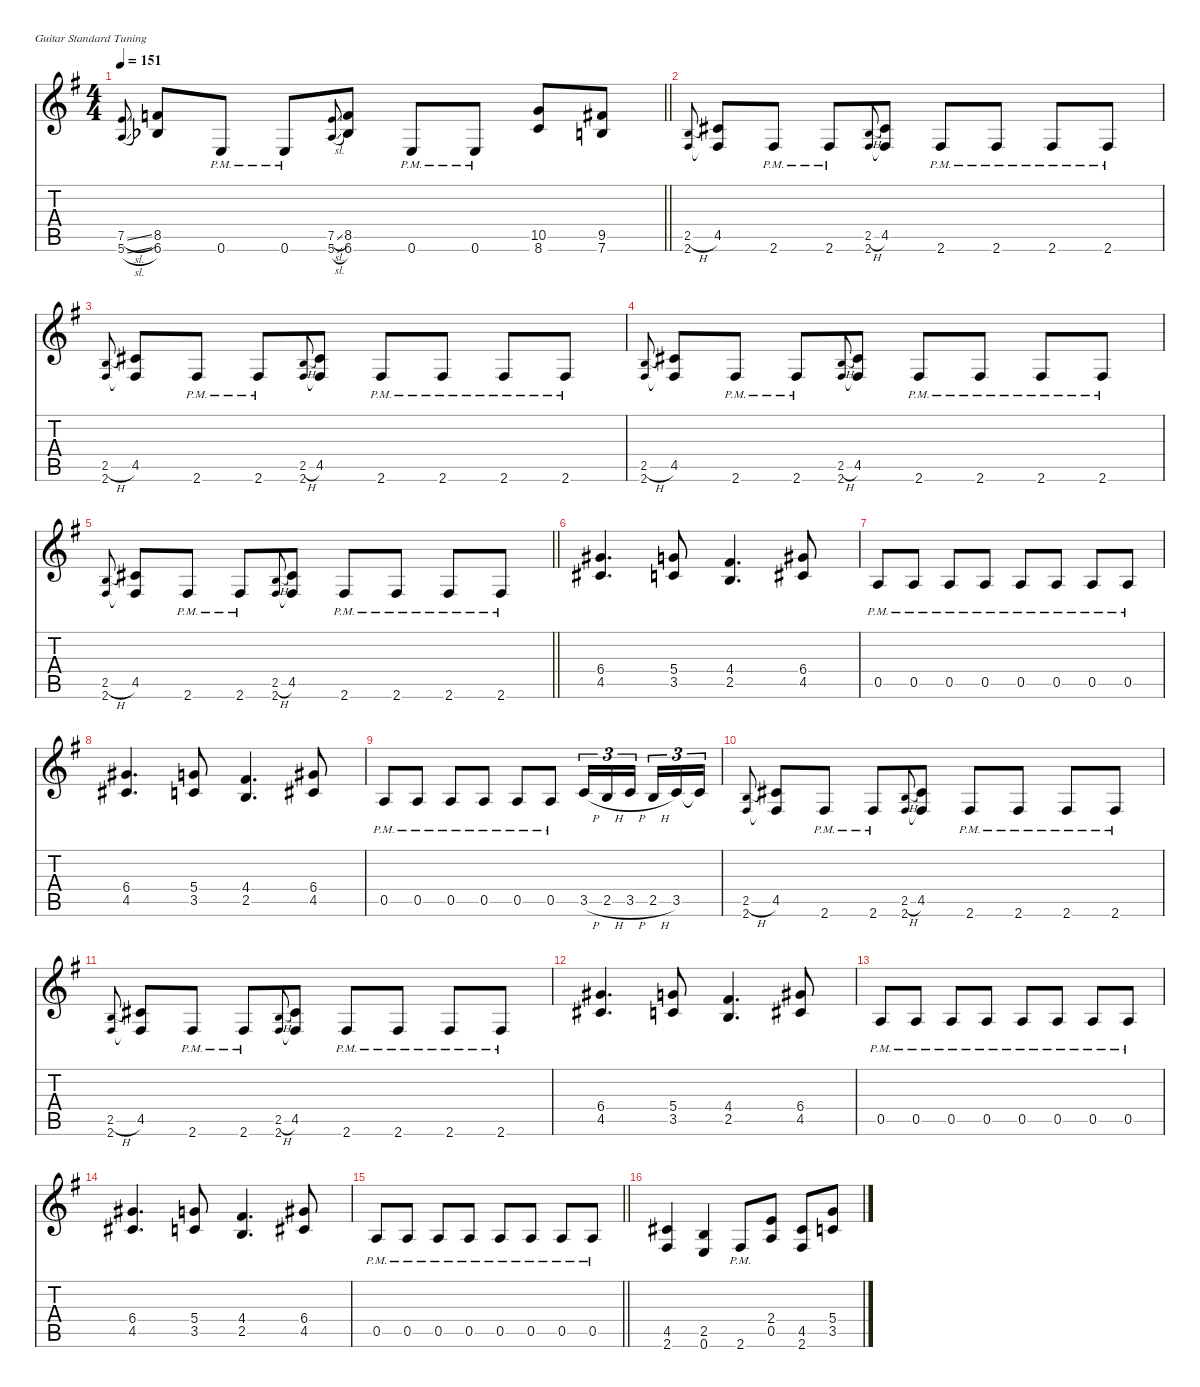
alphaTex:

\defaultSystemsLayout 4
\hideDynamics
\bracketExtendMode nobrackets
\singleTrackTrackNamePolicy hidden
\multiTrackTrackNamePolicy hidden
\otherSystemsTrackNameOrientation horizontal
\track ("Guitar 1" "dist.guit.") {defaultSystemsLayout 8 mute instrument distortionguitar}
\staff {score tabs}
\tuning (E4 B3 G3 D3 A2 E2)
\ts (4 4)
\tempo 151
\clef g2
\barLineRight lightlight
\ks eminor
(7.5{sl acc forcenatural} 5.6{sl acc forcenatural}).8{gr onbeat dy f beam Up} (8.5{acc forcenatural} 6.6{acc b}).8{beam Up} 0.6{pm acc forcenatural}.8{beam Up} 0.6{pm acc forcenatural}.8{beam Up} (7.5{sl acc forcenatural} 5.6{sl acc forcenatural}).8{gr onbeat beam Up} (8.5{acc forcenatural} 6.6{acc b}).8{beam Up} 0.6{pm acc forcenatural}.8{beam Up} 0.6{pm acc forcenatural}.8{beam Up} (10.5{acc forcenatural} 8.6{acc forcenatural}).8{beam Up} (9.5{acc #} 7.6{acc forcenatural}).8{beam Up} |
(2.5{h acc forcenatural} 2.6{acc #}).8{gr onbeat beam Up} (4.5{acc #} 2.6{t acc #}).8{beam Up} 2.6{pm acc #}.8{beam Up} 2.6{pm acc #}.8{beam Up} (2.5{h acc forcenatural} 2.6{acc #}).8{gr onbeat beam Up} (4.5{acc #} 2.6{t acc #}).8{beam Up} 2.6{pm acc #}.8{beam Up} 2.6{pm acc #}.8{beam Up} 2.6{pm acc #}.8{beam Up} 2.6{pm acc #}.8{beam Up} |
(2.5{h acc forcenatural} 2.6{acc #}).8{gr onbeat beam Up} (4.5{acc #} 2.6{t acc #}).8{beam Up} 2.6{pm acc #}.8{beam Up} 2.6{pm acc #}.8{beam Up} (2.5{h acc forcenatural} 2.6{acc #}).8{gr onbeat beam Up} (4.5{acc #} 2.6{t acc #}).8{beam Up} 2.6{pm acc #}.8{beam Up} 2.6{pm acc #}.8{beam Up} 2.6{pm acc #}.8{beam Up} 2.6{pm acc #}.8{beam Up} |
(2.5{h acc forcenatural} 2.6{acc #}).8{gr onbeat beam Up} (4.5{acc #} 2.6{t acc #}).8{beam Up} 2.6{pm acc #}.8{beam Up} 2.6{pm acc #}.8{beam Up} (2.5{h acc forcenatural} 2.6{acc #}).8{gr onbeat beam Up} (4.5{acc #} 2.6{t acc #}).8{beam Up} 2.6{pm acc #}.8{beam Up} 2.6{pm acc #}.8{beam Up} 2.6{pm acc #}.8{beam Up} 2.6{pm acc #}.8{beam Up} |
\barLineRight lightlight
(2.5{h acc forcenatural} 2.6{acc #}).8{gr onbeat beam Up} (4.5{acc #} 2.6{t acc #}).8{beam Up} 2.6{pm acc #}.8{beam Up} 2.6{pm acc #}.8{beam Up} (2.5{h acc forcenatural} 2.6{acc #}).8{gr onbeat beam Up} (4.5{acc #} 2.6{t acc #}).8{beam Up} 2.6{pm acc #}.8{beam Up} 2.6{pm acc #}.8{beam Up} 2.6{pm acc #}.8{beam Up} 2.6{pm acc #}.8{beam Up} |
(6.4{acc #} 4.5{acc #}).4{d beam Up} (5.4{acc forcenatural} 3.5{acc forcenatural}).8{beam Up} (4.4{acc #} 2.5{acc forcenatural}).4{d beam Up} (6.4{acc #} 4.5{acc #}).8{beam Up} |
0.5{pm acc forcenatural}.8{beam Up} 0.5{pm acc forcenatural}.8{beam Up} 0.5{pm acc forcenatural}.8{beam Up} 0.5{pm acc forcenatural}.8{beam Up} 0.5{pm acc forcenatural}.8{beam Up} 0.5{pm acc forcenatural}.8{beam Up} 0.5{pm acc forcenatural}.8{beam Up} 0.5{pm acc forcenatural}.8{beam Up} |
(6.4{acc #} 4.5{acc #}).4{d beam Up} (5.4{acc forcenatural} 3.5{acc forcenatural}).8{beam Up} (4.4{acc #} 2.5{acc forcenatural}).4{d beam Up} (6.4{acc #} 4.5{acc #}).8{beam Up} |
0.5{pm acc forcenatural}.8{beam Up} 0.5{pm acc forcenatural}.8{beam Up} 0.5{pm acc forcenatural}.8{beam Up} 0.5{pm acc forcenatural}.8{beam Up} 0.5{pm acc forcenatural}.8{beam Up} 0.5{pm acc forcenatural}.8{beam Up} 3.5{h acc forcenatural}.16{tu (3 2) beam Up} 2.5{h acc forcenatural}.16{tu (3 2) beam Up} 3.5{h acc forcenatural}.16{tu (3 2) beam Up} 2.5{h acc forcenatural}.16{tu (3 2) beam Up} 3.5{acc forcenatural}.16{tu (3 2) beam Up} 3.5{t acc forcenatural}.16{tu (3 2) beam Up} |
(2.5{h acc forcenatural} 2.6{acc #}).8{gr onbeat beam Up} (4.5{acc #} 2.6{t acc #}).8{beam Up} 2.6{pm acc #}.8{beam Up} 2.6{pm acc #}.8{beam Up} (2.5{h acc forcenatural} 2.6{acc #}).8{gr onbeat beam Up} (4.5{acc #} 2.6{t acc #}).8{beam Up} 2.6{pm acc #}.8{beam Up} 2.6{pm acc #}.8{beam Up} 2.6{pm acc #}.8{beam Up} 2.6{pm acc #}.8{beam Up} |
(2.5{h acc forcenatural} 2.6{acc #}).8{gr onbeat beam Up} (4.5{acc #} 2.6{t acc #}).8{beam Up} 2.6{pm acc #}.8{beam Up} 2.6{pm acc #}.8{beam Up} (2.5{h acc forcenatural} 2.6{acc #}).8{gr onbeat beam Up} (4.5{acc #} 2.6{t acc #}).8{beam Up} 2.6{pm acc #}.8{beam Up} 2.6{pm acc #}.8{beam Up} 2.6{pm acc #}.8{beam Up} 2.6{pm acc #}.8{beam Up} |
(6.4{acc #} 4.5{acc #}).4{d beam Up} (5.4{acc forcenatural} 3.5{acc forcenatural}).8{beam Up} (4.4{acc #} 2.5{acc forcenatural}).4{d beam Up} (6.4{acc #} 4.5{acc #}).8{beam Up} |
0.5{pm acc forcenatural}.8{beam Up} 0.5{pm acc forcenatural}.8{beam Up} 0.5{pm acc forcenatural}.8{beam Up} 0.5{pm acc forcenatural}.8{beam Up} 0.5{pm acc forcenatural}.8{beam Up} 0.5{pm acc forcenatural}.8{beam Up} 0.5{pm acc forcenatural}.8{beam Up} 0.5{pm acc forcenatural}.8{beam Up} |
(6.4{acc #} 4.5{acc #}).4{d beam Up} (5.4{acc forcenatural} 3.5{acc forcenatural}).8{beam Up} (4.4{acc #} 2.5{acc forcenatural}).4{d beam Up} (6.4{acc #} 4.5{acc #}).8{beam Up} |
\barLineRight lightlight
0.5{pm acc forcenatural}.8{beam Up} 0.5{pm acc forcenatural}.8{beam Up} 0.5{pm acc forcenatural}.8{beam Up} 0.5{pm acc forcenatural}.8{beam Up} 0.5{pm acc forcenatural}.8{beam Up} 0.5{pm acc forcenatural}.8{beam Up} 0.5{pm acc forcenatural}.8{beam Up} 0.5{pm acc forcenatural}.8{beam Up} |
(4.5{acc #} 2.6{acc #}).4{beam Up} (2.5{acc forcenatural} 0.6{acc forcenatural}).4{beam Up} 2.6{pm acc #}.8{beam Up} (2.4{acc forcenatural} 0.5{acc forcenatural}).8{beam Up} (4.5{acc #} 2.6{acc #}).8{beam Up} (5.4{acc forcenatural} 3.5{acc forcenatural}).8{beam Up}
